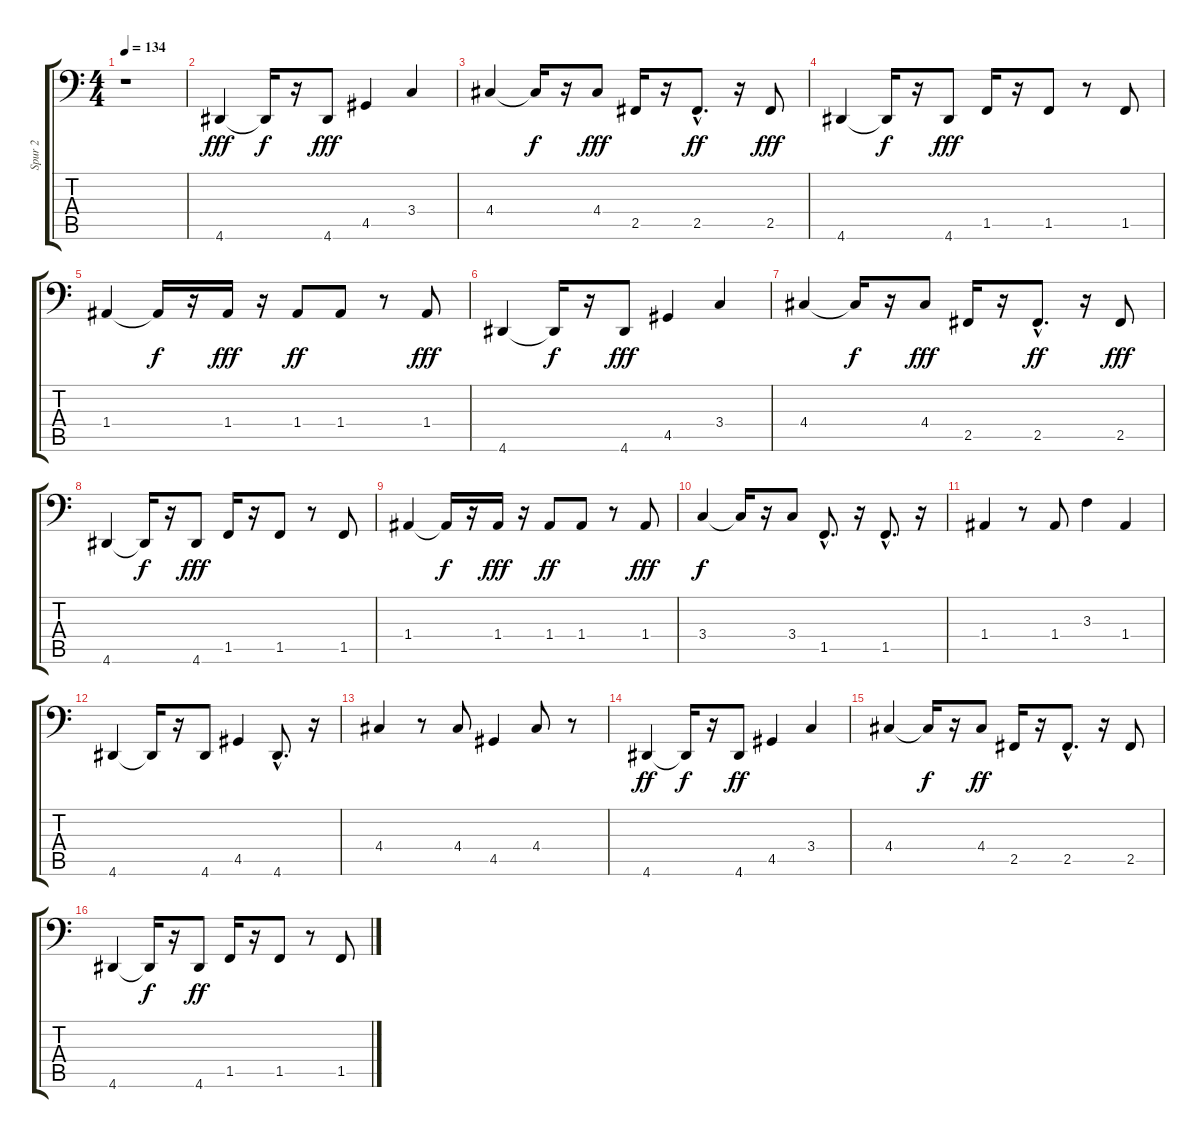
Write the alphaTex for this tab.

\track ("Spur 2" "Spur 2") {instrument electricbassfinger}
\staff {score tabs}
\tuning (C3 G2 D2 A1 E1 B0) {hide}
\ts (4 4)
\tempo 134
\clef f4
\ks c
r.1{dy fff instrument electricbassfinger} |
4.6.4 4.6{t}.16{dy f} r.16 4.6.8{dy fff} 4.5.4 3.4.4 |
4.4.4 4.4{t}.16{dy f} r.16 4.4.8{dy fff} 2.5.16 r.16 2.5{hac}.8{d dy ff} r.16 2.5.8{dy fff} |
4.6.4 4.6{t}.16{dy f} r.16 4.6.8{dy fff} 1.5.16 r.16 1.5.8 r.8 1.5.8 |
1.4.4 1.4{t}.16{dy f} r.16 1.4.16{dy fff} r.16 1.4.8{dy ff} 1.4.8 r.8 1.4.8{dy fff} |
4.6.4 4.6{t}.16{dy f} r.16 4.6.8{dy fff} 4.5.4 3.4.4 |
4.4.4 4.4{t}.16{dy f} r.16 4.4.8{dy fff} 2.5.16 r.16 2.5{hac}.8{d dy ff} r.16 2.5.8{dy fff} |
4.6.4 4.6{t}.16{dy f} r.16 4.6.8{dy fff} 1.5.16 r.16 1.5.8 r.8 1.5.8 |
1.4.4 1.4{t}.16{dy f} r.16 1.4.16{dy fff} r.16 1.4.8{dy ff} 1.4.8 r.8 1.4.8{dy fff} |
3.4.4{dy f} 3.4{t}.16 r.16 3.4.8 1.5{hac}.8{d} r.16 1.5{hac}.8{d} r.16 |
1.4.4 r.8 1.4.8 3.3.4 1.4.4 |
4.6.4 4.6{t}.16 r.16 4.6.8 4.5.4 4.6{hac}.8{d} r.16 |
4.4.4 r.8 4.4.8 4.5.4 4.4.8 r.8 |
4.6.4{dy ff} 4.6{t}.16{dy f} r.16 4.6.8{dy ff} 4.5.4 3.4.4 |
4.4.4 4.4{t}.16{dy f} r.16 4.4.8{dy ff} 2.5.16 r.16 2.5{hac}.8{d} r.16 2.5.8 |
4.6.4 4.6{t}.16{dy f} r.16 4.6.8{dy ff} 1.5.16 r.16 1.5.8 r.8 1.5.8
